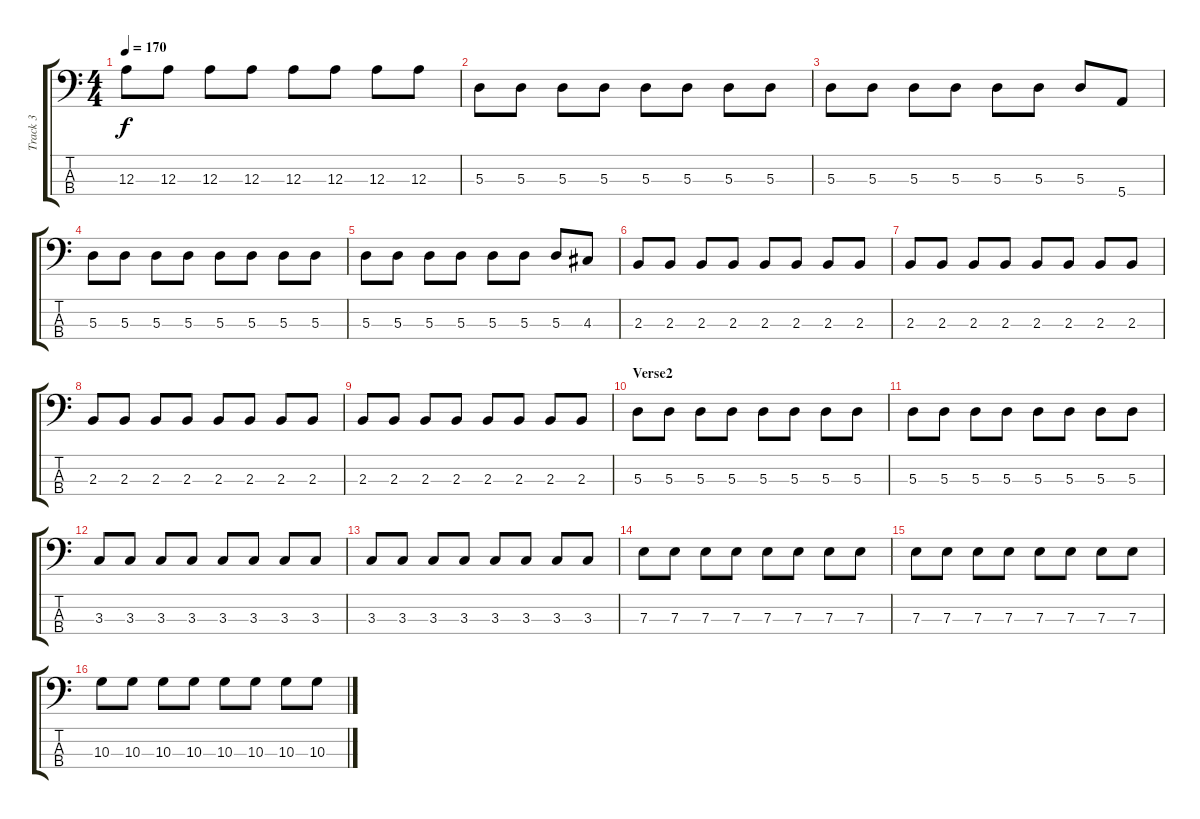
\track ("Track 3" "Track 3") {instrument electricbasspick}
\staff {score tabs}
\tuning (G2 D2 A1 E1) {hide}
\ts (4 4)
\tempo 170
\clef f4
\ks c
12.3.8{dy f} 12.3.8 12.3.8 12.3.8 12.3.8 12.3.8 12.3.8 12.3.8 |
5.3.8 5.3.8 5.3.8 5.3.8 5.3.8 5.3.8 5.3.8 5.3.8 |
5.3.8 5.3.8 5.3.8 5.3.8 5.3.8 5.3.8 5.3.8 5.4.8 |
5.3.8 5.3.8 5.3.8 5.3.8 5.3.8 5.3.8 5.3.8 5.3.8 |
5.3.8 5.3.8 5.3.8 5.3.8 5.3.8 5.3.8 5.3.8 4.3.8 |
2.3.8 2.3.8 2.3.8 2.3.8 2.3.8 2.3.8 2.3.8 2.3.8 |
2.3.8 2.3.8 2.3.8 2.3.8 2.3.8 2.3.8 2.3.8 2.3.8 |
2.3.8 2.3.8 2.3.8 2.3.8 2.3.8 2.3.8 2.3.8 2.3.8 |
2.3.8 2.3.8 2.3.8 2.3.8 2.3.8 2.3.8 2.3.8 2.3.8 |
\section ("" "Verse2")
5.3.8 5.3.8 5.3.8 5.3.8 5.3.8 5.3.8 5.3.8 5.3.8 |
5.3.8 5.3.8 5.3.8 5.3.8 5.3.8 5.3.8 5.3.8 5.3.8 |
3.3.8 3.3.8 3.3.8 3.3.8 3.3.8 3.3.8 3.3.8 3.3.8 |
3.3.8 3.3.8 3.3.8 3.3.8 3.3.8 3.3.8 3.3.8 3.3.8 |
7.3.8 7.3.8 7.3.8 7.3.8 7.3.8 7.3.8 7.3.8 7.3.8 |
7.3.8 7.3.8 7.3.8 7.3.8 7.3.8 7.3.8 7.3.8 7.3.8 |
10.3.8 10.3.8 10.3.8 10.3.8 10.3.8 10.3.8 10.3.8 10.3.8
